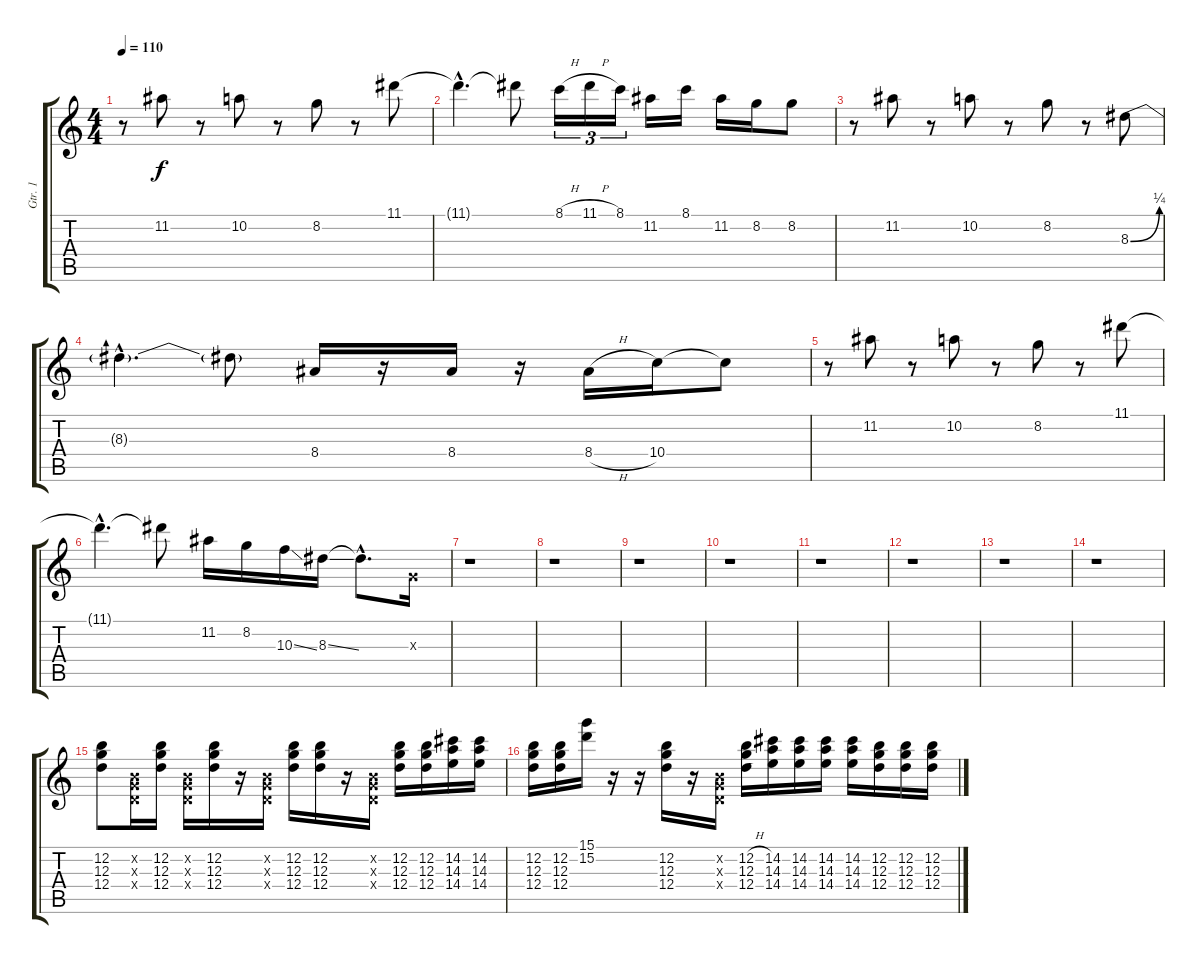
\track ("Gtr. 1" "Gtr. 1") {instrument electricguitarclean}
\staff {score tabs}
\tuning (E4 B3 G3 D3 A2 E2) {hide}
\ts (4 4)
\tempo 110
\clef g2
\ks c
r.8{dy f} 11.2.8 r.8 10.2.8 r.8 8.2.8 r.8 11.1.8 |
11.1{hac t}.4{d} 11.1{t}.8 8.1{h}.16{tu (3 2)} 11.1{h}.16{tu (3 2)} 8.1.16{tu (3 2)} 11.2.16 8.1.16 11.2.16 8.2.16 8.2.8 |
r.8 11.2.8 r.8 10.2.8 r.8 8.2.8 r.8 8.3{be (bend 0 0 60 1)}.8 |
8.3{hac t}.4{d} 8.3{t}.8 8.4.16 r.16 8.4.16 r.16 8.4{h}.16 10.4.16 10.4{t}.8 |
r.8 11.2.8 r.8 10.2.8 r.8 8.2.8 r.8 11.1.8 |
11.1{hac t}.4{d} 11.1{t}.8 11.2.16 8.2.16 10.3{ss}.16 8.3{ss}.16 8.3{hac t}.8{d} 0.3{x}.16 |
r.1{volume 13 instrument electricguitarclean} |
r.1 |
r.1 |
r.1 |
r.1 |
r.1 |
r.1 |
r.1 |
(12.2 12.3 12.4).8 (0.2{x} 0.3{x} 0.4{x}).16 (12.2 12.3 12.4).16 (0.2{x} 0.3{x} 0.4{x}).16 (12.2 12.3 12.4).16 r.16 (0.2{x} 0.3{x} 0.4{x}).16 (12.2 12.3 12.4).16 (12.2 12.3 12.4).16 r.16 (0.2{x} 0.3{x} 0.4{x}).16 (12.2 12.3 12.4).16 (12.2 12.3 12.4).16 (14.2 14.3 14.4).16 (14.2 14.3 14.4).16 |
(12.2 12.3 12.4).16 (12.2 12.3 12.4).16 (15.1 15.2).16 r.16 r.16 (12.2 12.3 12.4).16 r.16 (0.2{x} 0.3{x} 0.4{x}).16 (12.2{h} 12.3{h} 12.4{h}).16 (14.2 14.3 14.4).16 (14.2 14.3 14.4).16 (14.2 14.3 14.4).16 (14.2 14.3 14.4).16 (12.2 12.3 12.4).16 (12.2 12.3 12.4).16 (12.2 12.3 12.4).16
